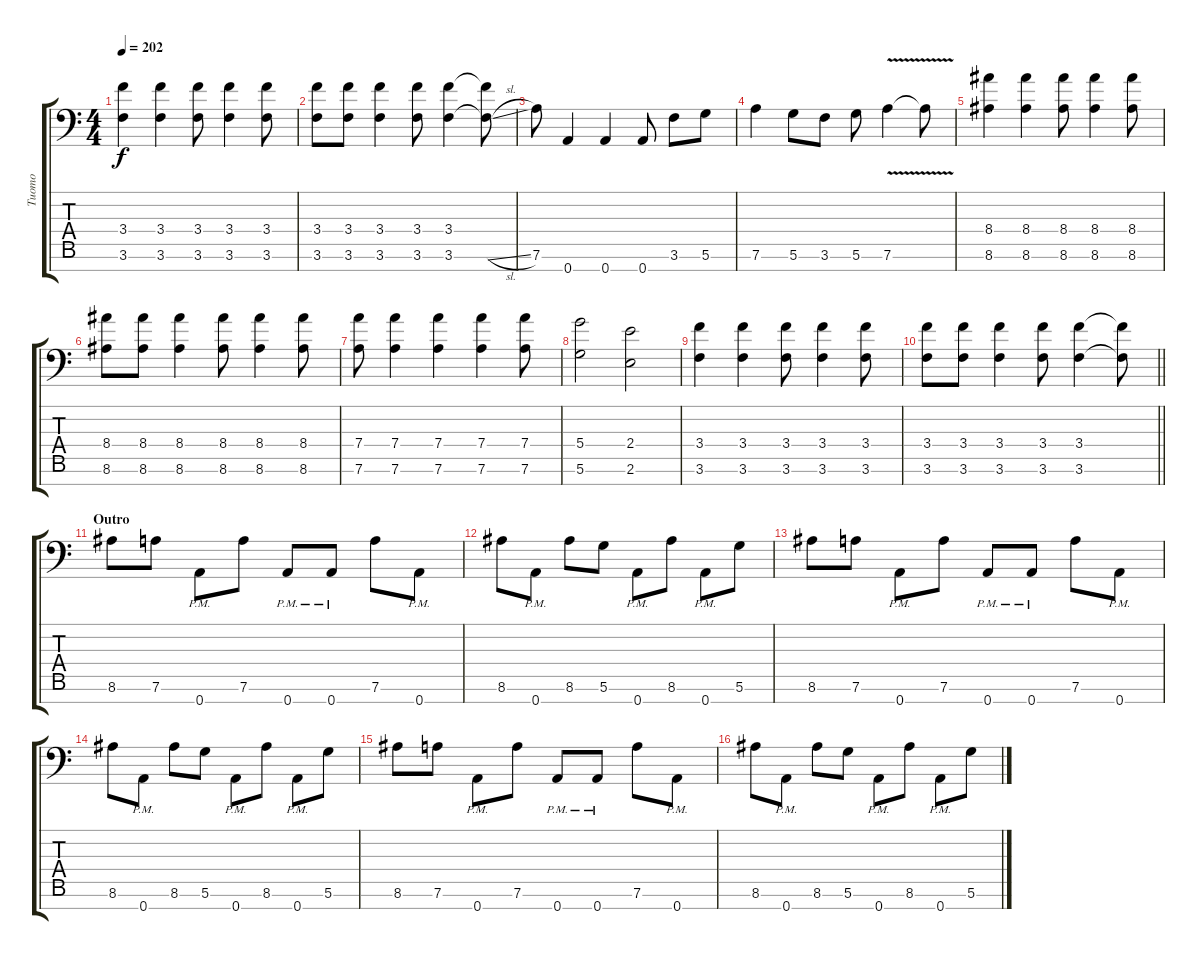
\track ("Tuomo" "Tuomo") {instrument distortionguitar}
\staff {score tabs}
\tuning (E4 B3 G3 D3 A2 D2 A1) {hide}
\ts (4 4)
\tempo 202
\clef f4
\ks c
(3.4 3.6).4{dy f} (3.4 3.6).4 (3.4 3.6).8 (3.4 3.6).4 (3.4 3.6).8 |
(3.4 3.6).8 (3.4 3.6).8 (3.4 3.6).4 (3.4 3.6).8 (3.4 3.6).4 (3.4{t} 3.6{sl t}).8 |
7.6.8 0.7.4 0.7.4 0.7.8 3.6.8 5.6.8 |
7.6.4 5.6.8 3.6.8 5.6.8 7.6{v}.4 7.6{t}.8 |
(8.4 8.6).4 (8.4 8.6).4 (8.4 8.6).8 (8.4 8.6).4 (8.4 8.6).8 |
(8.4 8.6).8 (8.4 8.6).8 (8.4 8.6).4 (8.4 8.6).8 (8.4 8.6).4 (8.4 8.6).8 |
(7.4 7.6).8 (7.4 7.6).4 (7.4 7.6).4 (7.4 7.6).4 (7.4 7.6).8 |
(5.4 5.6).2 (2.4 2.6).2 |
(3.4 3.6).4 (3.4 3.6).4 (3.4 3.6).8 (3.4 3.6).4 (3.4 3.6).8 |
\barLineRight lightlight
(3.4 3.6).8 (3.4 3.6).8 (3.4 3.6).4 (3.4 3.6).8 (3.4 3.6).4 (3.4{t} 3.6{t}).8 |
\section ("" "Outro")
8.6.8 7.6.8 0.7{pm}.8 7.6.8 0.7{pm}.8 0.7{pm}.8 7.6.8 0.7{pm}.8 |
8.6.8 0.7{pm}.8 8.6.8 5.6.8 0.7{pm}.8 8.6.8 0.7{pm}.8 5.6.8 |
8.6.8 7.6.8 0.7{pm}.8 7.6.8 0.7{pm}.8 0.7{pm}.8 7.6.8 0.7{pm}.8 |
8.6.8 0.7{pm}.8 8.6.8 5.6.8 0.7{pm}.8 8.6.8 0.7{pm}.8 5.6.8 |
8.6.8 7.6.8 0.7{pm}.8 7.6.8 0.7{pm}.8 0.7{pm}.8 7.6.8 0.7{pm}.8 |
8.6.8 0.7{pm}.8 8.6.8 5.6.8 0.7{pm}.8 8.6.8 0.7{pm}.8 5.6.8
